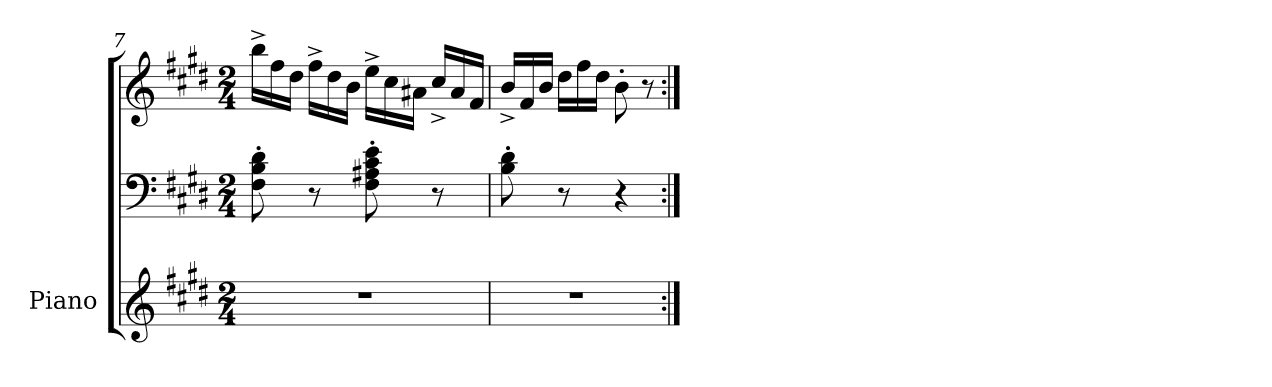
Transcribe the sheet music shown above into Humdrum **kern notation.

**kern	**kern	**kern
*part1	*part1	*part1
*staff3	*staff2	*staff1
*I"Piano	*	*
*I'Pno	*	*
*clefG2	*clefF4	*clefG2
*k[f#c#g#d#]	*k[f#c#g#d#]	*k[f#c#g#d#]
*M2/4	*M2/4	*M2/4
*	*	*Xtuplet
=7	=7	=7
2r	8F#\' 8B\' 8d#\'	24bb^\LL
.	.	24ff#\
.	.	24dd#\JJ
.	8r	24ff#^\LL
.	.	24dd#\
.	.	24b\JJ
.	8F#\' 8A#X\' 8c#\' 8e\'	24ee^\LL
.	.	24cc#\
.	.	24a#X\JJ
.	8r	24cc#^>/LL
.	.	24a#/
.	.	24f#/JJ
=8	=8	=8
2r	8B\' 8d#\'	24b^>/LL
.	.	24f#/
.	.	24b/JJ
.	8r	24dd#\LL
.	.	24ff#\
.	.	24dd#\JJ
.	4r	8b'\
.	.	8r
=:|!	=:|!	=:|!
*-	*-	*-
